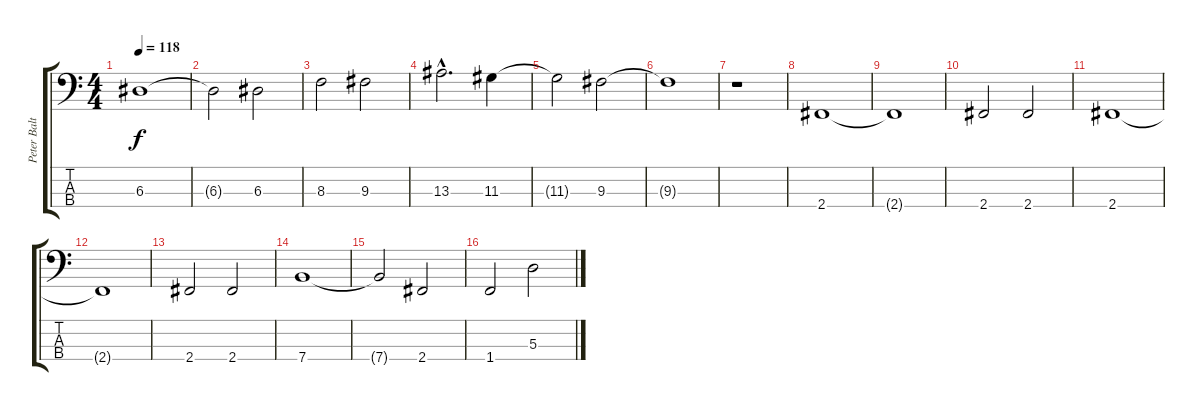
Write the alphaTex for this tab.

\track ("Peter Baltes" "Peter Balt") {instrument electricbassfinger}
\staff {score tabs}
\tuning (G2 D2 A1 E1) {hide}
\ts (4 4)
\tempo 118
\clef f4
\ks c
6.3.1{dy f} |
6.3{t}.2 6.3.2 |
8.3.2 9.3.2 |
13.3{hac}.2{d} 11.3.4 |
11.3{t}.2 9.3.2 |
9.3{t}.1 |
r.1 |
2.4.1 |
2.4{t}.1 |
2.4.2 2.4.2 |
2.4.1 |
2.4{t}.1 |
2.4.2 2.4.2 |
7.4.1 |
7.4{t}.2 2.4.2 |
1.4.2 5.3.2
